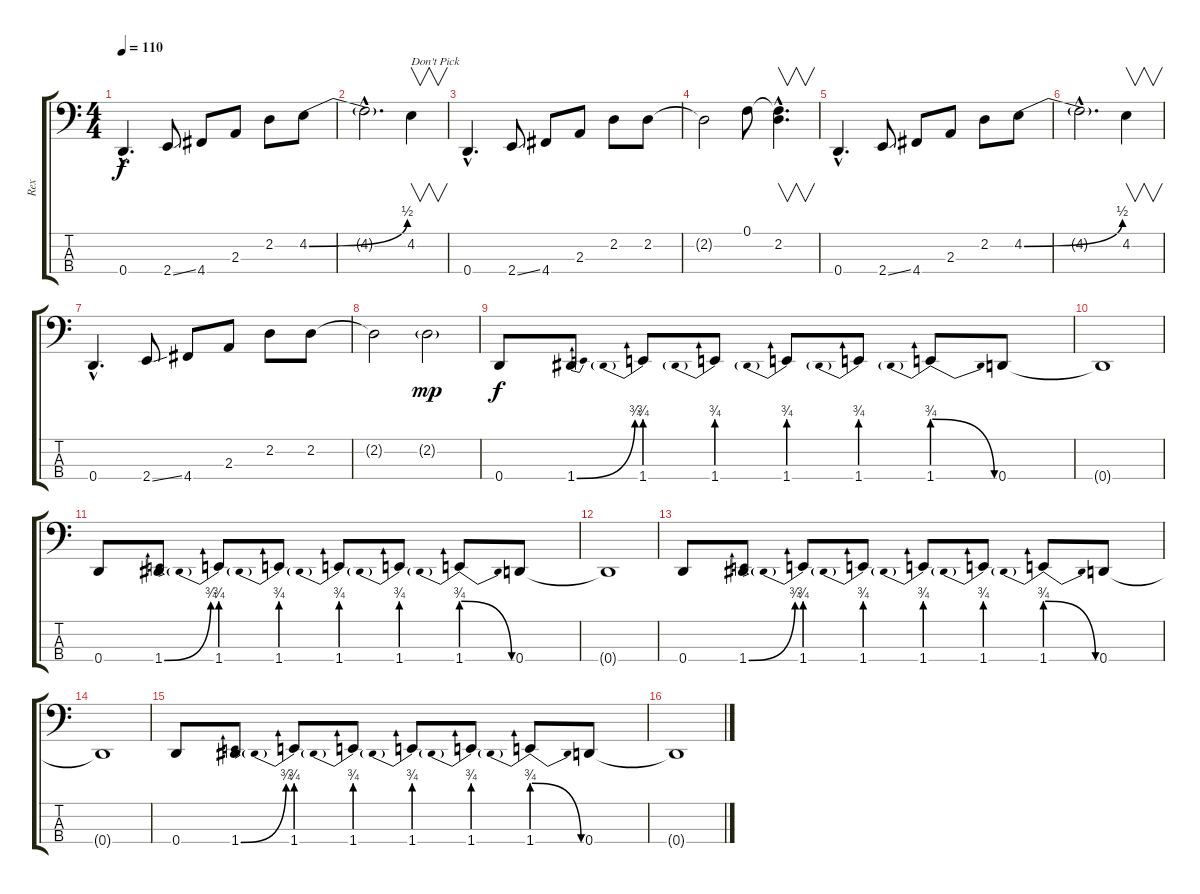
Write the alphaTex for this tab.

\track ("Rex" "Rex") {instrument electricbasspick}
\staff {score tabs}
\tuning (F2 C2 G1 D1) {hide}
\ts (4 4)
\tempo 110
\clef f4
\ks c
0.4{hac}.4{d dy f} 2.4{ss}.8 4.4.8 2.3.8 2.2.8 4.2{be (bend 0 0 60 2)}.8 |
4.2{hac t}.2{d} 4.2.4{v txt "Don't Pick"} |
0.4{hac}.4{d} 2.4{ss}.8 4.4.8 2.3.8 2.2.8 2.2.8 |
2.2{t}.2 0.1.8 (0.1{hac t} 2.2{hac}).4{v d} |
0.4{hac}.4{d} 2.4{ss}.8 4.4.8 2.3.8 2.2.8 4.2{be (bend 0 0 60 2)}.8 |
4.2{hac t}.2{d} 4.2.4{v} |
0.4{hac}.4{d} 2.4{ss}.8 4.4.8 2.3.8 2.2.8 2.2.8 |
2.2{t}.2 2.2{g}.2{dy mp} |
0.4.8{dy f} 1.4{be (bend 0 0 60 3)}.8 1.4{be (prebend 0 3 60 3)}.8 1.4{be (prebend 0 3 60 3)}.8 1.4{be (prebend 0 3 60 3)}.8 1.4{be (prebend 0 3 60 3)}.8 1.4{be (prebendrelease 0 3 60 0)}.8 0.4.8 |
0.4{t}.1 |
0.4.8 1.4{be (bend 0 0 60 3)}.8 1.4{be (prebend 0 3 60 3)}.8 1.4{be (prebend 0 3 60 3)}.8 1.4{be (prebend 0 3 60 3)}.8 1.4{be (prebend 0 3 60 3)}.8 1.4{be (prebendrelease 0 3 60 0)}.8 0.4.8 |
0.4{t}.1 |
0.4.8 1.4{be (bend 0 0 60 3)}.8 1.4{be (prebend 0 3 60 3)}.8 1.4{be (prebend 0 3 60 3)}.8 1.4{be (prebend 0 3 60 3)}.8 1.4{be (prebend 0 3 60 3)}.8 1.4{be (prebendrelease 0 3 60 0)}.8 0.4.8 |
0.4{t}.1 |
0.4.8 1.4{be (bend 0 0 60 3)}.8 1.4{be (prebend 0 3 60 3)}.8 1.4{be (prebend 0 3 60 3)}.8 1.4{be (prebend 0 3 60 3)}.8 1.4{be (prebend 0 3 60 3)}.8 1.4{be (prebendrelease 0 3 60 0)}.8 0.4.8 |
0.4{t}.1
